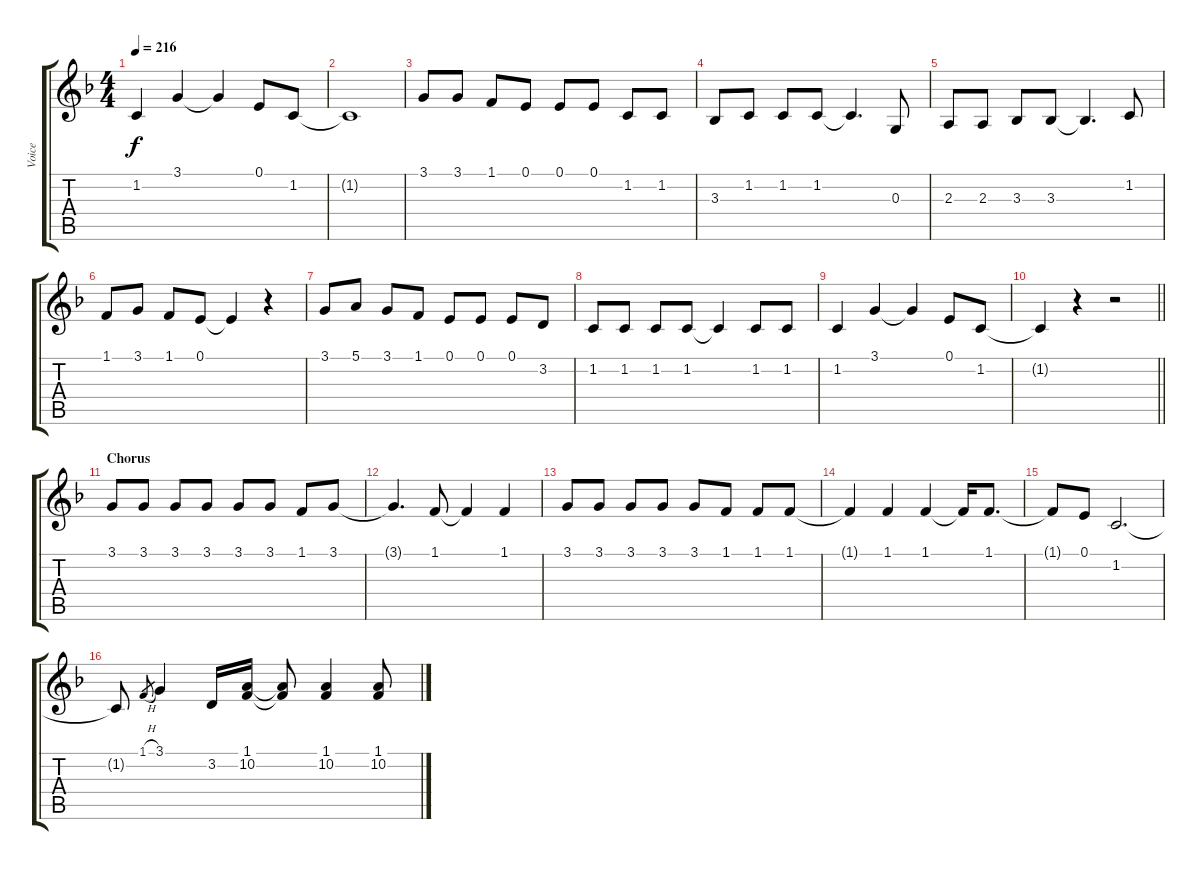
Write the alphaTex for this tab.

\track ("Voice" "Voice") {instrument cello}
\staff {score tabs}
\tuning (E4 B3 G3 D3 A2 E2) {hide}
\ts (4 4)
\tempo 216
\clef g2
\ks f
1.2.4{dy f} 3.1.4 3.1{t}.4 0.1.8 1.2.8 |
1.2{t}.1 |
3.1.8 3.1.8 1.1.8 0.1.8 0.1.8 0.1.8 1.2.8 1.2.8 |
3.3.8 1.2.8 1.2.8 1.2.8 1.2{t}.4{d} 0.3.8 |
2.3.8 2.3.8 3.3.8 3.3.8 3.3{t}.4{d} 1.2.8 |
1.1.8 3.1.8 1.1.8 0.1.8 0.1{t}.4 r.4 |
3.1.8 5.1.8 3.1.8 1.1.8 0.1.8 0.1.8 0.1.8 3.2.8 |
1.2.8 1.2.8 1.2.8 1.2.8 1.2{t}.4 1.2.8 1.2.8 |
1.2.4 3.1.4 3.1{t}.4 0.1.8 1.2.8 |
\barLineRight lightlight
1.2{t}.4 r.4 r.2 |
\section ("" "Chorus")
3.1.8 3.1.8 3.1.8 3.1.8 3.1.8 3.1.8 1.1.8 3.1.8 |
3.1{t}.4{d} 1.1.8 1.1{t}.4 1.1.4 |
3.1.8 3.1.8 3.1.8 3.1.8 3.1.8 1.1.8 1.1.8 1.1.8 |
1.1{t}.4 1.1.4 1.1.4 1.1{t}.16 1.1.8{d} |
1.1{t}.8 0.1.8 1.2.2{d} |
1.2{t}.8 1.1{h}.8{gr} 3.1.4 3.2.16 (1.1 10.2).16 (1.1{t} 10.2{t}).8 (1.1 10.2).4 (1.1 10.2).8
